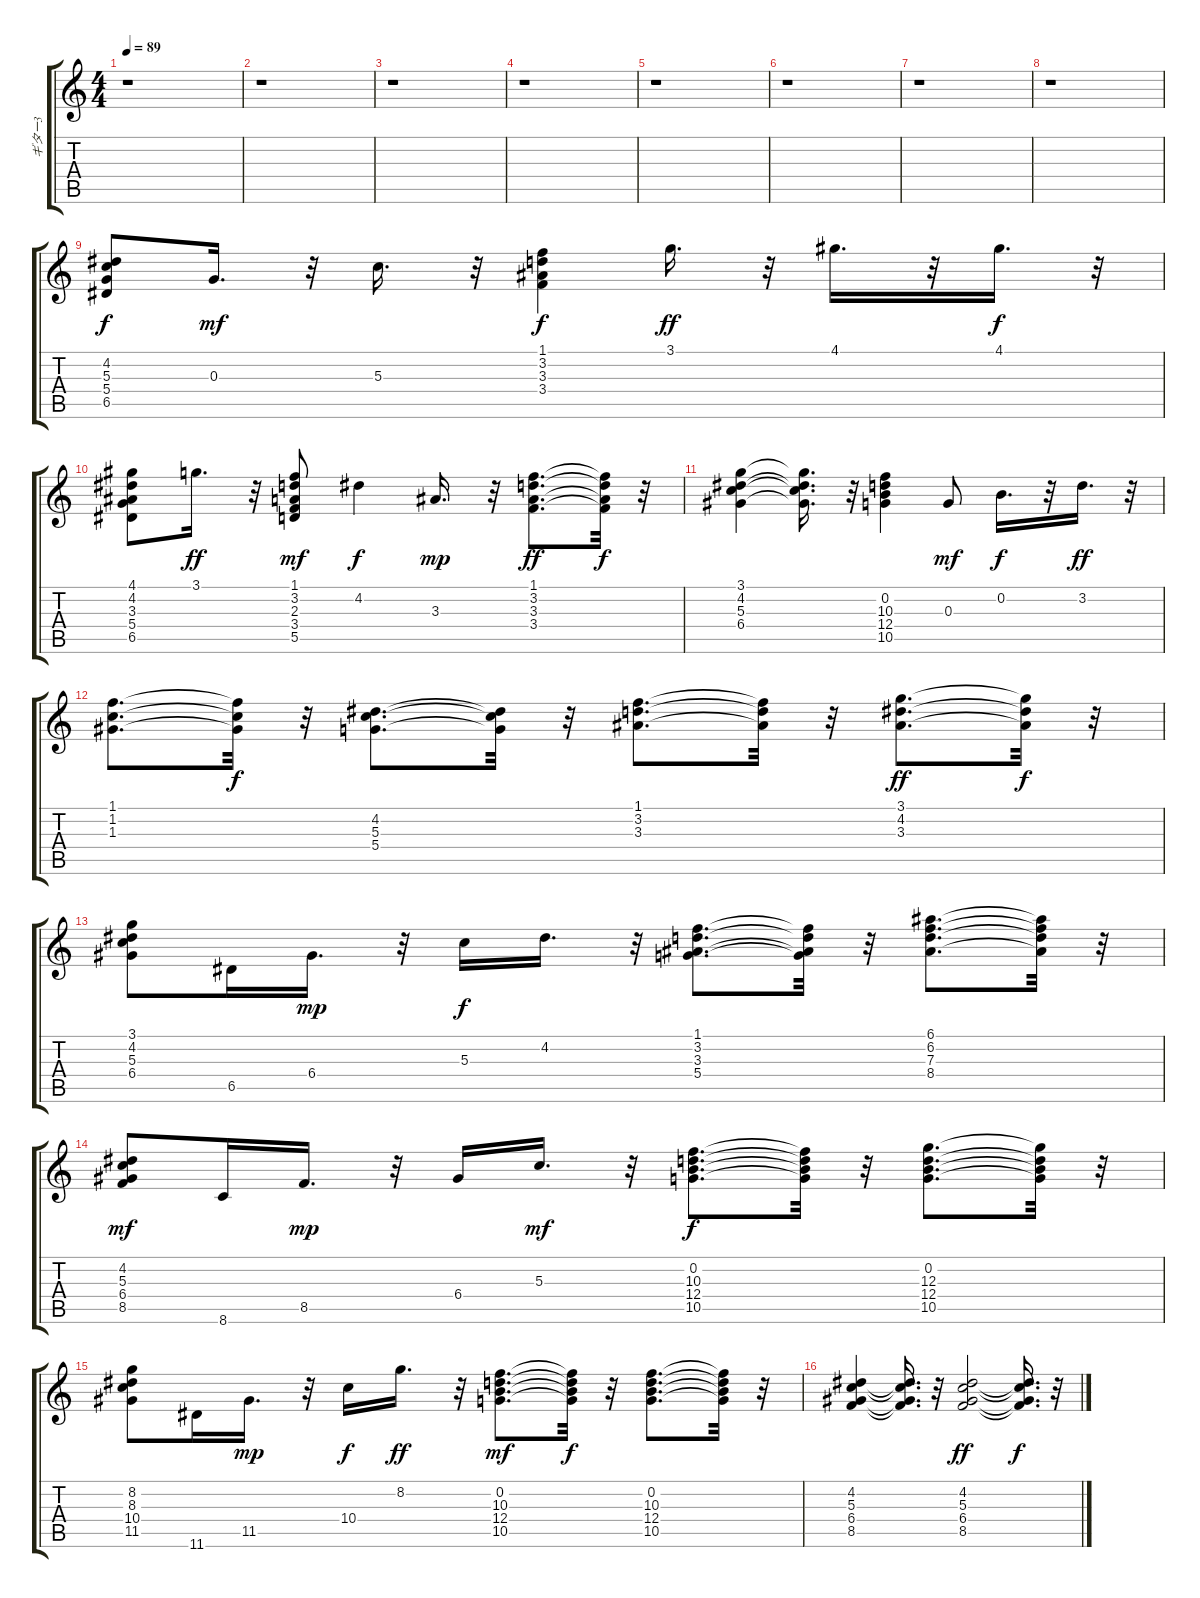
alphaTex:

\track ("ギター3" "ギター3") {instrument acousticguitarsteel}
\staff {score tabs}
\tuning (E4 B3 G3 D3 A2 E2) {hide}
\ts (4 4)
\tempo 89
\clef g2
\ks c
r.1{dy f} |
r.1 |
r.1 |
r.1 |
r.1 |
r.1 |
r.1 |
r.1 |
(4.2 5.3 5.4 6.5).8 0.3.16{d dy mf} r.32 5.3.16{d} r.32 (1.1 3.2 3.3 3.4).4{dy f} 3.1.16{d dy ff} r.32 4.1.16{d} r.32 4.1.16{d dy f} r.32 |
(4.1 4.2 3.3 5.4 6.5).8 3.1.16{d dy ff} r.32 (1.1 3.2 2.3 3.4 5.5).8{dy mf} 4.2.4{dy f} 3.3.16{d dy mp} r.32 (1.1 3.2 3.3 3.4).8{d dy ff} (1.1{t} 3.2{t} 3.3{t} 3.4{t}).32{dy f} r.32 |
(3.1 4.2 5.3 6.4).4 (3.1{t} 4.2{t} 5.3{t} 6.4{t}).16{d} r.32 (0.2 10.3 12.4 10.5).4 0.3.8{dy mf} 0.2.16{d dy f} r.32 3.2.16{d dy ff} r.32 |
(1.1 1.2 1.3).8{d} (1.1{t} 1.2{t} 1.3{t}).32{dy f} r.32 (4.2 5.3 5.4).8{d} (4.2{t} 5.3{t} 5.4{t}).32 r.32 (1.1 3.2 3.3).8{d} (1.1{t} 3.2{t} 3.3{t}).32 r.32 (3.1 4.2 3.3).8{d dy ff} (3.1{t} 4.2{t} 3.3{t}).32{dy f} r.32 |
(3.1 4.2 5.3 6.4).8 6.5.16 6.4.16{d dy mp} r.32 5.3.16{dy f} 4.2.16{d} r.32 (1.1 3.2 3.3 5.4).8{d} (1.1{t} 3.2{t} 3.3{t} 5.4{t}).32 r.32 (6.1 6.2 7.3 8.4).8{d} (6.1{t} 6.2{t} 7.3{t} 8.4{t}).32 r.32 |
(4.2 5.3 6.4 8.5).8{dy mf} 8.6.16 8.5.16{d dy mp} r.32 6.4.16 5.3.16{d dy mf} r.32 (0.2 10.3 12.4 10.5).8{d dy f} (0.2{t} 10.3{t} 12.4{t} 10.5{t}).32 r.32 (0.2 12.3 12.4 10.5).8{d} (0.2{t} 12.3{t} 12.4{t} 10.5{t}).32 r.32 |
(8.2 8.3 10.4 11.5).8 11.6.16 11.5.16{d dy mp} r.32 10.4.16{dy f} 8.2.16{d dy ff} r.32 (0.2 10.3 12.4 10.5).8{d dy mf} (0.2{t} 10.3{t} 12.4{t} 10.5{t}).32{dy f} r.32 (0.2 10.3 12.4 10.5).8{d} (0.2{t} 10.3{t} 12.4{t} 10.5{t}).32 r.32 |
(4.2 5.3 6.4 8.5).4 (4.2{t} 5.3{t} 6.4{t} 8.5{t}).16{d} r.32 (4.2 5.3 6.4 8.5).2{dy ff} (4.2{t} 5.3{t} 6.4{t} 8.5{t}).16{d dy f} r.32
